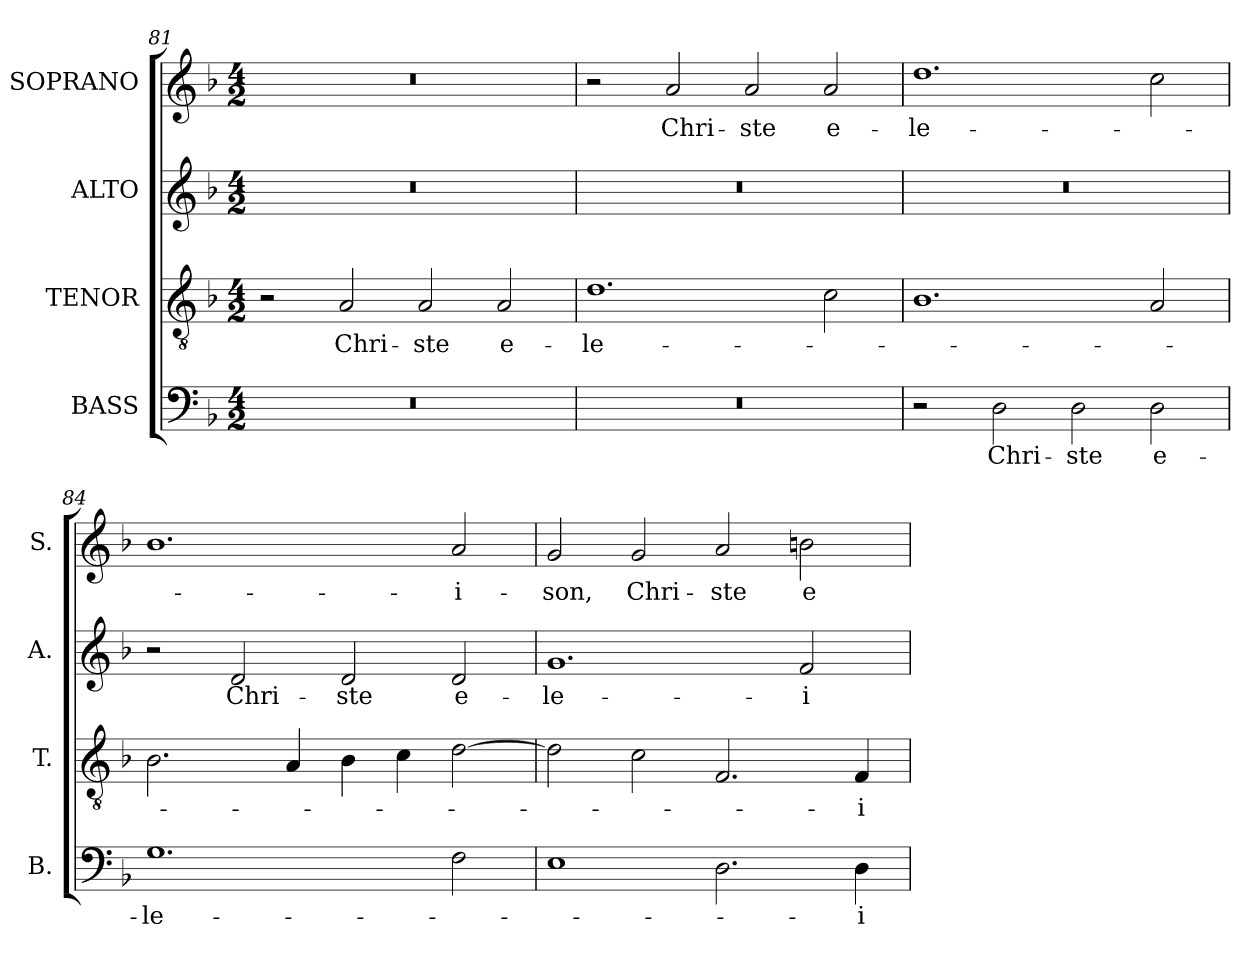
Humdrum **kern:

**kern	**text	**kern	**text	**kern	**text	**kern	**text
*part4	*part4	*part3	*part3	*part2	*part2	*part1	*part1
*staff4	*staff4	*staff3	*staff3	*staff2	*staff2	*staff1	*staff1
*I"BASS	*	*I"TENOR	*	*I"ALTO	*	*I"SOPRANO	*
*I'B.	*	*I'T.	*	*I'A.	*	*I'S.	*
*clefF4	*	*clefGv2	*	*clefG2	*	*clefG2	*
*	*	*ITrd7c12	*	*	*	*	*
*k[b-]	*	*k[b-]	*	*k[b-]	*	*k[b-]	*
*F:	*	*F:	*	*F:	*	*F:	*
*M4/2	*	*M4/2	*	*M4/2	*	*M4/2	*
*MM184	*	*MM184	*	*MM184	*	*MM184	*
=81	=81	=81	=81	=81	=81	=81	=81
!LO:N:vis=1	!	!	!	!LO:N:vis=1	!	!LO:N:vis=1	!
0r	.	2r	.	0r	.	0r	.
!	!	!	!LO:LY:b:color=#000000	!	!	!	!
.	.	2AAi/	Chri-	.	.	.	.
!	!	!	!LO:LY:b:color=#000000	!	!	!	!
.	.	2AAi/	-ste	.	.	.	.
!	!	!	!LO:LY:b:color=#000000	!	!	!	!
.	.	2AAi/	e-	.	.	.	.
=82	=82	=82	=82	=82	=82	=82	=82
!LO:N:vis=1	!	!	!	!	!	!	!
!	!	!	!LO:LY:b:color=#000000	!LO:N:vis=1	!	!	!
0r	.	1.Di	-le-	0r	.	2r	.
!	!	!	!	!	!	!	!LO:LY:b:color=#000000
.	.	.	.	.	.	2ai/	Chri-
!	!	!	!	!	!	!	!LO:LY:b:color=#000000
.	.	.	.	.	.	2ai/	-ste
!	!	!	!	!	!	!	!LO:LY:b:color=#000000
.	.	2Ci\	.	.	.	2ai/	e-
!!LO:PB:g=z
=83	=83	=83	=83	=83	=83	=83	=83
!	!	!	!	!LO:N:vis=1	!	!	!
!	!	!	!	!	!	!	!LO:LY:b:color=#000000
2r	.	1.BB-i	.	0r	.	1.ddi	-le-
!	!LO:LY:b:color=#000000	!	!	!	!	!	!
2Di\	Chri-	.	.	.	.	.	.
!	!LO:LY:b:color=#000000	!	!	!	!	!	!
2Di\	-ste	.	.	.	.	.	.
!	!LO:LY:b:color=#000000	!	!	!	!	!	!
2Di\	e-	2AAi/	.	.	.	2cci\	.
=84	=84	=84	=84	=84	=84	=84	=84
!	!LO:LY:b:color=#000000	!	!	!	!	!	!
1.Gi	-le-	2.BB-i\	.	2r	.	1.b-i	.
!	!	!	!	!	!LO:LY:b:color=#000000	!	!
.	.	.	.	2di/	Chri-	.	.
.	.	4AAi/	.	.	.	.	.
!	!	!	!	!	!LO:LY:b:color=#000000	!	!
.	.	4BB-i\	.	2di/	-ste	.	.
.	.	4Ci\	.	.	.	.	.
!	!	!	!	!	!LO:LY:b:color=#000000	!	!
!	!	!	!	!	!	!	!LO:LY:b:color=#000000
2Fi\	.	[2Di\	.	2di/	e-	2ai/	-i-
=85	=85	=85	=85	=85	=85	=85	=85
!	!	!	!	!	!LO:LY:b:color=#000000	!	!
!	!	!	!	!	!	!	!LO:LY:b:color=#000000
1Ei	.	2Di\]	.	1.gi	-le-	2gi/	-son,
!	!	!	!	!	!	!	!LO:LY:b:color=#000000
.	.	2Ci\	.	.	.	2gi/	Chri-
!	!	!	!	!	!	!	!LO:LY:b:color=#000000
2.Di\	.	2.FFi/	.	.	.	2ai/	-ste
!	!	!	!	!	!LO:LY:b:color=#000000	!	!
!	!	!	!	!	!	!	!LO:LY:b:color=#000000
.	.	.	.	2fi/	-i-	2bni\	e-
!	!LO:LY:b:color=#000000	!	!	!	!	!	!
!	!	!	!LO:LY:b:color=#000000	!	!	!	!
4Di\	-i-	4FFi/	-i-	.	.	.	.
=	=	=	=	=	=	=	=
*-	*-	*-	*-	*-	*-	*-	*-
